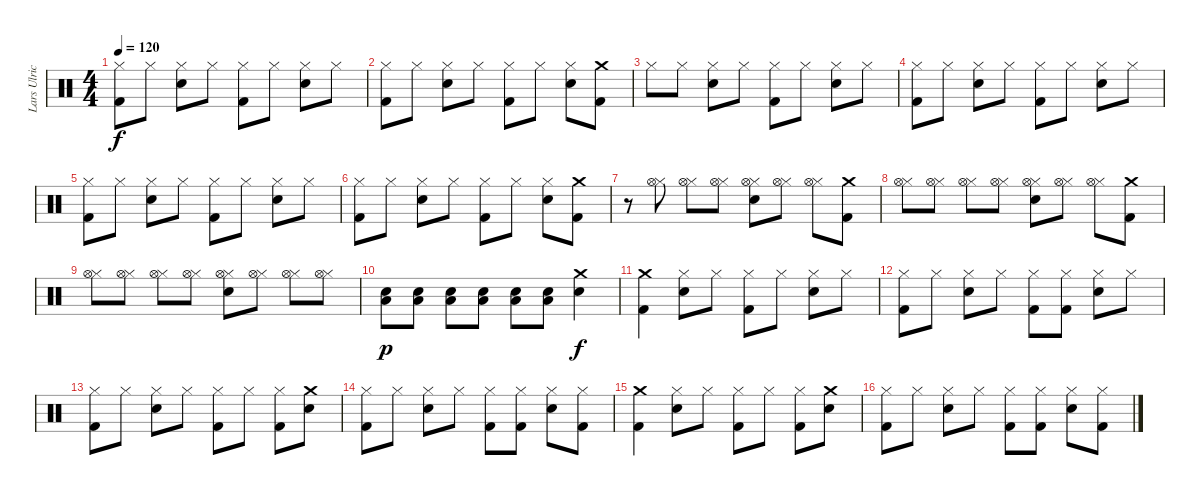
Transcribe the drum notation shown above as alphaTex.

\track ("Lars Ulrich (Drums)" "Lars Ulric") {instrument percussion}
\staff {score}
\articulation defaults
\ts (4 4)
\tempo 120
\clef neutral
\ks c
("Kick (hit) 2" "Hi-Hat (closed)").8{dy f} "Hi-Hat (closed)".8 ("Snare (hit) 2" "Hi-Hat (closed)").8 "Hi-Hat (closed)".8 ("Kick (hit) 2" "Hi-Hat (closed)").8 "Hi-Hat (closed)".8 ("Snare (hit) 2" "Hi-Hat (closed)").8 "Hi-Hat (closed)".8 |
("Kick (hit) 2" "Hi-Hat (closed)").8 "Hi-Hat (closed)".8 ("Snare (hit) 2" "Hi-Hat (closed)").8 "Hi-Hat (closed)".8 ("Kick (hit) 2" "Hi-Hat (closed)").8 "Hi-Hat (closed)".8 ("Snare (hit) 2" "Hi-Hat (closed)").8 ("Kick (hit) 2" "Crash medium (hit)").8 |
"Hi-Hat (closed)".8 "Hi-Hat (closed)".8 ("Snare (hit) 2" "Hi-Hat (closed)").8 "Hi-Hat (closed)".8 ("Kick (hit) 2" "Hi-Hat (closed)").8 "Hi-Hat (closed)".8 ("Snare (hit) 2" "Hi-Hat (closed)").8 "Hi-Hat (closed)".8 |
("Kick (hit) 2" "Hi-Hat (closed)").8 "Hi-Hat (closed)".8 ("Snare (hit) 2" "Hi-Hat (closed)").8 "Hi-Hat (closed)".8 ("Kick (hit) 2" "Hi-Hat (closed)").8 "Hi-Hat (closed)".8 ("Snare (hit) 2" "Hi-Hat (closed)").8 "Hi-Hat (closed)".8 |
("Kick (hit) 2" "Hi-Hat (closed)").8 "Hi-Hat (closed)".8 ("Snare (hit) 2" "Hi-Hat (closed)").8 "Hi-Hat (closed)".8 ("Kick (hit) 2" "Hi-Hat (closed)").8 "Hi-Hat (closed)".8 ("Snare (hit) 2" "Hi-Hat (closed)").8 "Hi-Hat (closed)".8 |
("Kick (hit) 2" "Hi-Hat (closed)").8 "Hi-Hat (closed)".8 ("Snare (hit) 2" "Hi-Hat (closed)").8 "Hi-Hat (closed)".8 ("Kick (hit) 2" "Hi-Hat (closed)").8 "Hi-Hat (closed)".8 ("Snare (hit) 2" "Hi-Hat (closed)").8 ("Kick (hit) 2" "Crash medium (hit)").8 |
r.8 ("Hi-Hat (closed)" "Hi-Hat (open)").8 ("Hi-Hat (closed)" "Hi-Hat (open)").8 ("Hi-Hat (closed)" "Hi-Hat (open)").8 ("Snare (hit) 2" "Hi-Hat (closed)" "Hi-Hat (open)").8 ("Hi-Hat (closed)" "Hi-Hat (open)").8 ("Hi-Hat (closed)" "Hi-Hat (open)").8 ("Kick (hit) 2" "Crash medium (hit)").8 |
("Hi-Hat (closed)" "Hi-Hat (open)").8 ("Hi-Hat (closed)" "Hi-Hat (open)").8 ("Hi-Hat (closed)" "Hi-Hat (open)").8 ("Hi-Hat (closed)" "Hi-Hat (open)").8 ("Snare (hit) 2" "Hi-Hat (closed)" "Hi-Hat (open)").8 ("Hi-Hat (closed)" "Hi-Hat (open)").8 ("Hi-Hat (closed)" "Hi-Hat (open)").8 ("Crash medium (hit)" "Kick (hit) 2").8 |
("Hi-Hat (closed)" "Hi-Hat (open)").8 ("Hi-Hat (closed)" "Hi-Hat (open)").8 ("Hi-Hat (closed)" "Hi-Hat (open)").8 ("Hi-Hat (closed)" "Hi-Hat (open)").8 ("Snare (hit) 2" "Hi-Hat (closed)" "Hi-Hat (open)").8 ("Hi-Hat (closed)" "Hi-Hat (open)").8 ("Hi-Hat (closed)" "Hi-Hat (open)").8 ("Hi-Hat (closed)" "Hi-Hat (open)").8 |
("Low Tom (hit)" "Snare (hit) 2").8{dy p volume 10} ("Low Tom (hit)" "Snare (hit) 2").8{volume 11} ("Low Tom (hit)" "Snare (hit) 2").8 ("Low Tom (hit)" "Snare (hit) 2").8 ("Low Tom (hit)" "Snare (hit) 2").8{volume 13} ("Low Tom (hit)" "Snare (hit) 2").8{volume 15} ("Crash medium (hit)" "Snare (hit) 2").4{dy f} |
("Kick (hit) 2" "Crash medium (hit)").4 ("Snare (hit) 2" "Hi-Hat (closed)").8 "Hi-Hat (closed)".8 ("Hi-Hat (closed)" "Kick (hit) 2").8 "Hi-Hat (closed)".8 ("Snare (hit) 2" "Hi-Hat (closed)").8 "Hi-Hat (closed)".8 |
("Hi-Hat (closed)" "Kick (hit) 2").8 "Hi-Hat (closed)".8 ("Snare (hit) 2" "Hi-Hat (closed)").8 "Hi-Hat (closed)".8 ("Kick (hit) 2" "Hi-Hat (closed)").8 ("Kick (hit) 2" "Hi-Hat (closed)").8 ("Snare (hit) 2" "Hi-Hat (closed)").8 "Hi-Hat (closed)".8 |
("Hi-Hat (closed)" "Kick (hit) 2").8 "Hi-Hat (closed)".8 ("Snare (hit) 2" "Hi-Hat (closed)").8 "Hi-Hat (closed)".8 ("Hi-Hat (closed)" "Kick (hit) 2").8 "Hi-Hat (closed)".8 ("Hi-Hat (closed)" "Kick (hit) 2").8 ("Crash medium (hit)" "Snare (hit) 2").8 |
("Hi-Hat (closed)" "Kick (hit) 2").8 "Hi-Hat (closed)".8 ("Snare (hit) 2" "Hi-Hat (closed)").8 "Hi-Hat (closed)".8 ("Kick (hit) 2" "Hi-Hat (closed)").8 ("Kick (hit) 2" "Hi-Hat (closed)").8 ("Snare (hit) 2" "Hi-Hat (closed)").8 ("Kick (hit) 2" "Hi-Hat (closed)").8 |
("Kick (hit) 2" "Crash medium (hit)").4 ("Hi-Hat (closed)" "Snare (hit) 2").8 "Hi-Hat (closed)".8 ("Kick (hit) 2" "Hi-Hat (closed)").8 "Hi-Hat (closed)".8 ("Kick (hit) 2" "Hi-Hat (closed)").8 ("Crash medium (hit)" "Snare (hit) 2").8 |
("Kick (hit) 2" "Hi-Hat (closed)").8 "Hi-Hat (closed)".8 ("Snare (hit) 2" "Hi-Hat (closed)").8 "Hi-Hat (closed)".8 ("Kick (hit) 2" "Hi-Hat (closed)").8 ("Kick (hit) 2" "Hi-Hat (closed)").8 ("Snare (hit) 2" "Hi-Hat (closed)").8 ("Kick (hit) 2" "Hi-Hat (closed)").8
